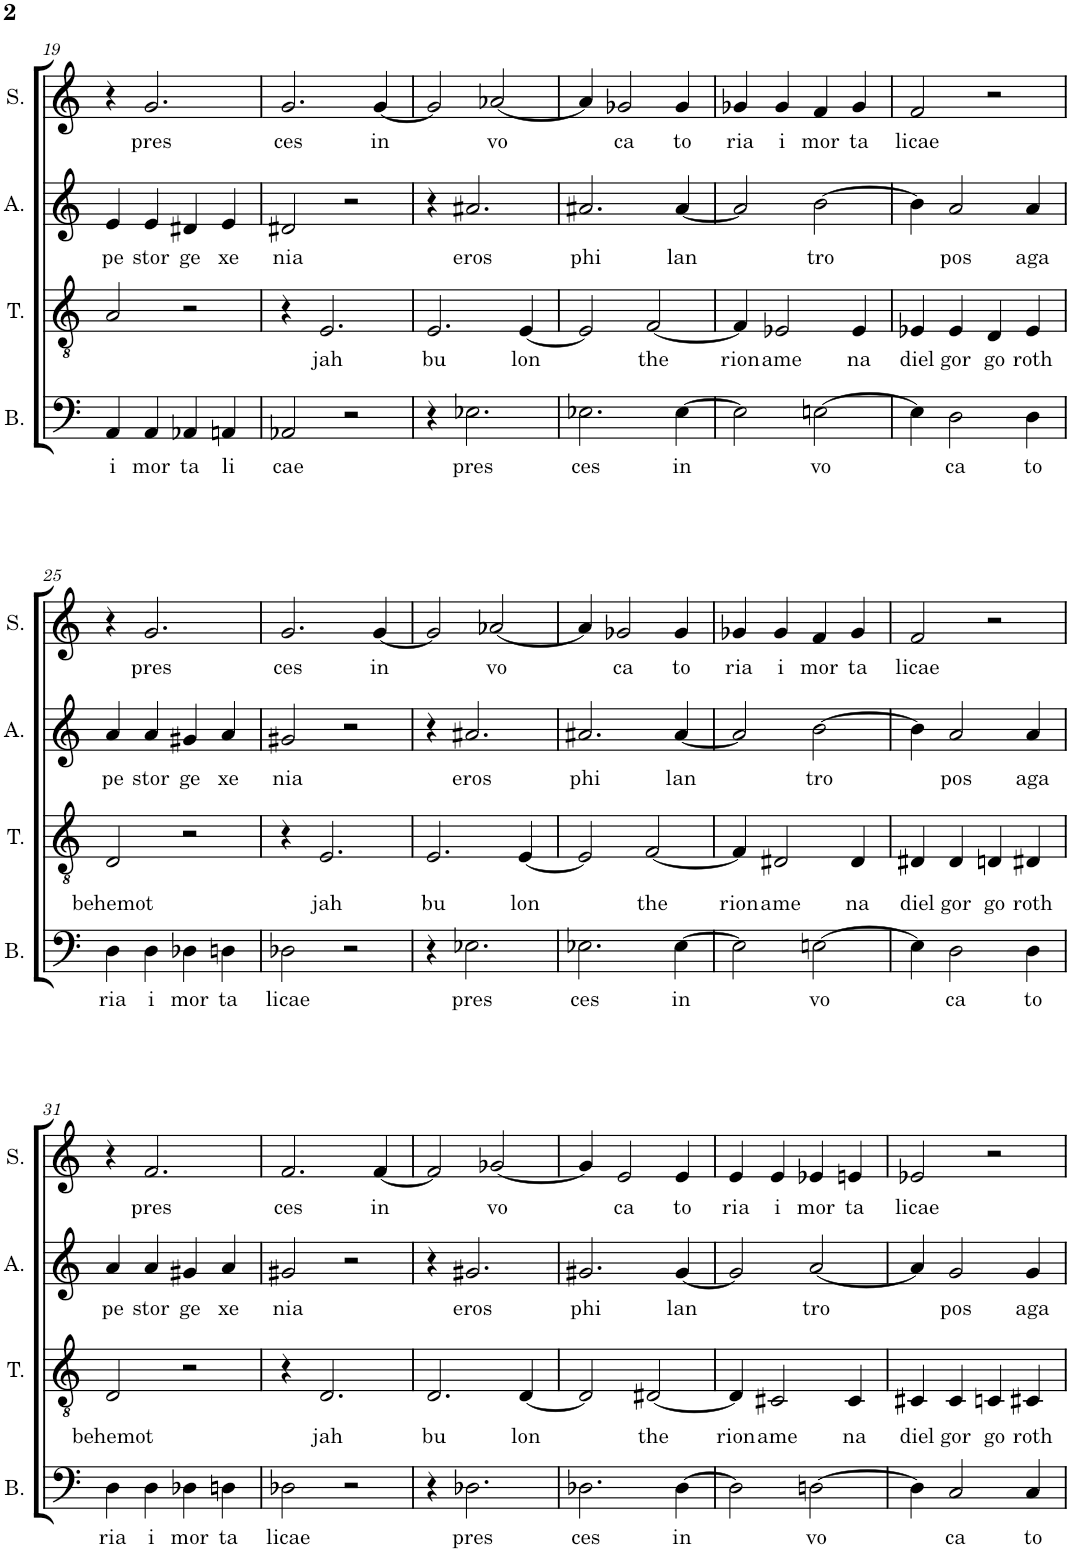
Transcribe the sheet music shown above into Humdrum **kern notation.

**kern	**text	**kern	**text	**kern	**text	**kern	**text
*part4	*part4	*part3	*part3	*part2	*part2	*part1	*part1
*staff4	*staff4	*staff3	*staff3	*staff2	*staff2	*staff1	*staff1
*I"Bass	*	*I"Tenor	*	*I"Alto	*	*I"Soprano	*
*I'B.	*	*I'T.	*	*I'A.	*	*I'S.	*
!!LO:PB:g=z
*clefF4	*	*clefGv2	*	*clefG2	*	*clefG2	*
*k[]	*	*k[]	*	*k[]	*	*k[]	*
*M4/4	*	*M4/4	*	*M4/4	*	*M4/4	*
=19	=19	=19	=19	=19	=19	=19	=19
!	!LO:LY:b	!	!	!	!LO:LY:b	!	!
4AA/	i	2A/	.	4e/	pe	4r	.
!	!LO:LY:b	!	!	!	!LO:LY:b	!	!LO:LY:b
4AA/	mor	.	.	4e/	stor	2.g/	pres
!	!LO:LY:b	!	!	!	!LO:LY:b	!	!
4AA-X/	ta	2r	.	4d#X/	ge	.	.
!	!LO:LY:b	!	!	!	!LO:LY:b	!	!
4AAn/	li	.	.	4e/	xe	.	.
=20	=20	=20	=20	=20	=20	=20	=20
!	!LO:LY:b	!	!	!	!LO:LY:b	!	!LO:LY:b
2AA-X/	cae	4r	.	2d#X/	nia	2.g/	ces
!	!	!	!LO:LY:b	!	!	!	!
.	.	2.E/	jah	.	.	.	.
2r	.	.	.	2r	.	.	.
!	!	!	!	!	!	!	!LO:LY:b
.	.	.	.	.	.	[4g/	in
=21	=21	=21	=21	=21	=21	=21	=21
!	!	!	!LO:LY:b	!	!	!	!
4r	.	2.E/	bu	4r	.	2g/]	.
!	!LO:LY:b	!	!	!	!LO:LY:b	!	!
2.E-X\	pres	.	.	2.a#X/	eros	.	.
!	!	!	!	!	!	!	!LO:LY:b
.	.	.	.	.	.	[2a-X/	vo
!	!	!	!LO:LY:b	!	!	!	!
.	.	[4E/	lon	.	.	.	.
=22	=22	=22	=22	=22	=22	=22	=22
!	!LO:LY:b	!	!	!	!LO:LY:b	!	!
2.E-X\	ces	2E/]	.	2.a#X/	phi	4a-/]	.
!	!	!	!	!	!	!	!LO:LY:b
.	.	.	.	.	.	2g-X/	ca
!	!	!	!LO:LY:b	!	!	!	!
.	.	[2F/	the	.	.	.	.
!	!LO:LY:b	!	!	!	!LO:LY:b	!	!LO:LY:b
[4E-\	in	.	.	[4a#/	lan	4g-/	to
=23	=23	=23	=23	=23	=23	=23	=23
!	!	!	!LO:LY:b	!	!	!	!LO:LY:b
2E-\]	.	4F/]	rion	2a#/]	.	4g-X/	ria
!	!	!	!LO:LY:b	!	!	!	!LO:LY:b
.	.	2E-X/	ame	.	.	4g-/	i
!	!LO:LY:b	!	!	!	!LO:LY:b	!	!LO:LY:b
[2En\	vo	.	.	[2b\	tro	4f/	mor
!	!	!	!LO:LY:b	!	!	!	!LO:LY:b
.	.	4E-/	na	.	.	4g-/	ta
=24	=24	=24	=24	=24	=24	=24	=24
!	!	!	!LO:LY:b	!	!	!	!LO:LY:b
4E\]	.	4E-X/	diel	4b\]	.	2f/	licae
!	!LO:LY:b	!	!LO:LY:b	!	!LO:LY:b	!	!
2D\	ca	4E-/	gor	2a/	pos	.	.
!	!	!	!LO:LY:b	!	!	!	!
.	.	4D/	go	.	.	2r	.
!	!LO:LY:b	!	!LO:LY:b	!	!LO:LY:b	!	!
4D\	to	4E-/	roth	4a/	aga	.	.
!!LO:LB:g=z
=25	=25	=25	=25	=25	=25	=25	=25
!	!LO:LY:b	!	!LO:LY:b	!	!LO:LY:b	!	!
4D\	ria	2D/	behemot	4a/	pe	4r	.
!	!LO:LY:b	!	!	!	!LO:LY:b	!	!LO:LY:b
4D\	i	.	.	4a/	stor	2.g/	pres
!	!LO:LY:b	!	!	!	!LO:LY:b	!	!
4D-X\	mor	2r	.	4g#X/	ge	.	.
!	!LO:LY:b	!	!	!	!LO:LY:b	!	!
4Dn\	ta	.	.	4a/	xe	.	.
=26	=26	=26	=26	=26	=26	=26	=26
!	!LO:LY:b	!	!	!	!LO:LY:b	!	!LO:LY:b
2D-X\	licae	4r	.	2g#X/	nia	2.g/	ces
!	!	!	!LO:LY:b	!	!	!	!
.	.	2.E/	jah	.	.	.	.
2r	.	.	.	2r	.	.	.
!	!	!	!	!	!	!	!LO:LY:b
.	.	.	.	.	.	[4g/	in
=27	=27	=27	=27	=27	=27	=27	=27
!	!	!	!LO:LY:b	!	!	!	!
4r	.	2.E/	bu	4r	.	2g/]	.
!	!LO:LY:b	!	!	!	!LO:LY:b	!	!
2.E-X\	pres	.	.	2.a#X/	eros	.	.
!	!	!	!	!	!	!	!LO:LY:b
.	.	.	.	.	.	[2a-X/	vo
!	!	!	!LO:LY:b	!	!	!	!
.	.	[4E/	lon	.	.	.	.
=28	=28	=28	=28	=28	=28	=28	=28
!	!LO:LY:b	!	!	!	!LO:LY:b	!	!
2.E-X\	ces	2E/]	.	2.a#X/	phi	4a-/]	.
!	!	!	!	!	!	!	!LO:LY:b
.	.	.	.	.	.	2g-X/	ca
!	!	!	!LO:LY:b	!	!	!	!
.	.	[2F/	the	.	.	.	.
!	!LO:LY:b	!	!	!	!LO:LY:b	!	!LO:LY:b
[4E-\	in	.	.	[4a#/	lan	4g-/	to
=29	=29	=29	=29	=29	=29	=29	=29
!	!	!	!LO:LY:b	!	!	!	!LO:LY:b
2E-\]	.	4F/]	rion	2a#/]	.	4g-X/	ria
!	!	!	!LO:LY:b	!	!	!	!LO:LY:b
.	.	2D#X/	ame	.	.	4g-/	i
!	!LO:LY:b	!	!	!	!LO:LY:b	!	!LO:LY:b
[2En\	vo	.	.	[2b\	tro	4f/	mor
!	!	!	!LO:LY:b	!	!	!	!LO:LY:b
.	.	4D#/	na	.	.	4g-/	ta
=30	=30	=30	=30	=30	=30	=30	=30
!	!	!	!LO:LY:b	!	!	!	!LO:LY:b
4E\]	.	4D#X/	diel	4b\]	.	2f/	licae
!	!LO:LY:b	!	!LO:LY:b	!	!LO:LY:b	!	!
2D\	ca	4D#/	gor	2a/	pos	.	.
!	!	!	!LO:LY:b	!	!	!	!
.	.	4Dn/	go	.	.	2r	.
!	!LO:LY:b	!	!LO:LY:b	!	!LO:LY:b	!	!
4D\	to	4D#X/	roth	4a/	aga	.	.
!!LO:LB:g=z
=31	=31	=31	=31	=31	=31	=31	=31
!	!LO:LY:b	!	!LO:LY:b	!	!LO:LY:b	!	!
4D\	ria	2D/	behemot	4a/	pe	4r	.
!	!LO:LY:b	!	!	!	!LO:LY:b	!	!LO:LY:b
4D\	i	.	.	4a/	stor	2.f/	pres
!	!LO:LY:b	!	!	!	!LO:LY:b	!	!
4D-X\	mor	2r	.	4g#X/	ge	.	.
!	!LO:LY:b	!	!	!	!LO:LY:b	!	!
4Dn\	ta	.	.	4a/	xe	.	.
=32	=32	=32	=32	=32	=32	=32	=32
!	!LO:LY:b	!	!	!	!LO:LY:b	!	!LO:LY:b
2D-X\	licae	4r	.	2g#X/	nia	2.f/	ces
!	!	!	!LO:LY:b	!	!	!	!
.	.	2.D/	jah	.	.	.	.
2r	.	.	.	2r	.	.	.
!	!	!	!	!	!	!	!LO:LY:b
.	.	.	.	.	.	[4f/	in
=33	=33	=33	=33	=33	=33	=33	=33
!	!	!	!LO:LY:b	!	!	!	!
4r	.	2.D/	bu	4r	.	2f/]	.
!	!LO:LY:b	!	!	!	!LO:LY:b	!	!
2.D-X\	pres	.	.	2.g#X/	eros	.	.
!	!	!	!	!	!	!	!LO:LY:b
.	.	.	.	.	.	[2g-X/	vo
!	!	!	!LO:LY:b	!	!	!	!
.	.	[4D/	lon	.	.	.	.
=34	=34	=34	=34	=34	=34	=34	=34
!	!LO:LY:b	!	!	!	!LO:LY:b	!	!
2.D-X\	ces	2D/]	.	2.g#X/	phi	4g-/]	.
!	!	!	!	!	!	!	!LO:LY:b
.	.	.	.	.	.	2e/	ca
!	!	!	!LO:LY:b	!	!	!	!
.	.	[2D#X/	the	.	.	.	.
!	!LO:LY:b	!	!	!	!LO:LY:b	!	!LO:LY:b
[4D-\	in	.	.	[4g#/	lan	4e/	to
=35	=35	=35	=35	=35	=35	=35	=35
!	!	!	!LO:LY:b	!	!	!	!LO:LY:b
2D-\]	.	4D#/]	rion	2g#/]	.	4e/	ria
!	!	!	!LO:LY:b	!	!	!	!LO:LY:b
.	.	2C#X/	ame	.	.	4e/	i
!	!LO:LY:b	!	!	!	!LO:LY:b	!	!LO:LY:b
[2Dn\	vo	.	.	[2a/	tro	4e-X/	mor
!	!	!	!LO:LY:b	!	!	!	!LO:LY:b
.	.	4C#/	na	.	.	4en/	ta
=36	=36	=36	=36	=36	=36	=36	=36
!	!	!	!LO:LY:b	!	!	!	!LO:LY:b
4D\]	.	4C#X/	diel	4a/]	.	2e-X/	licae
!	!LO:LY:b	!	!LO:LY:b	!	!LO:LY:b	!	!
2C/	ca	4C#/	gor	2g/	pos	.	.
!	!	!	!LO:LY:b	!	!	!	!
.	.	4Cn/	go	.	.	2r	.
!	!LO:LY:b	!	!LO:LY:b	!	!LO:LY:b	!	!
4C/	to	4C#X/	roth	4g/	aga	.	.
=	=	=	=	=	=	=	=
*-	*-	*-	*-	*-	*-	*-	*-
